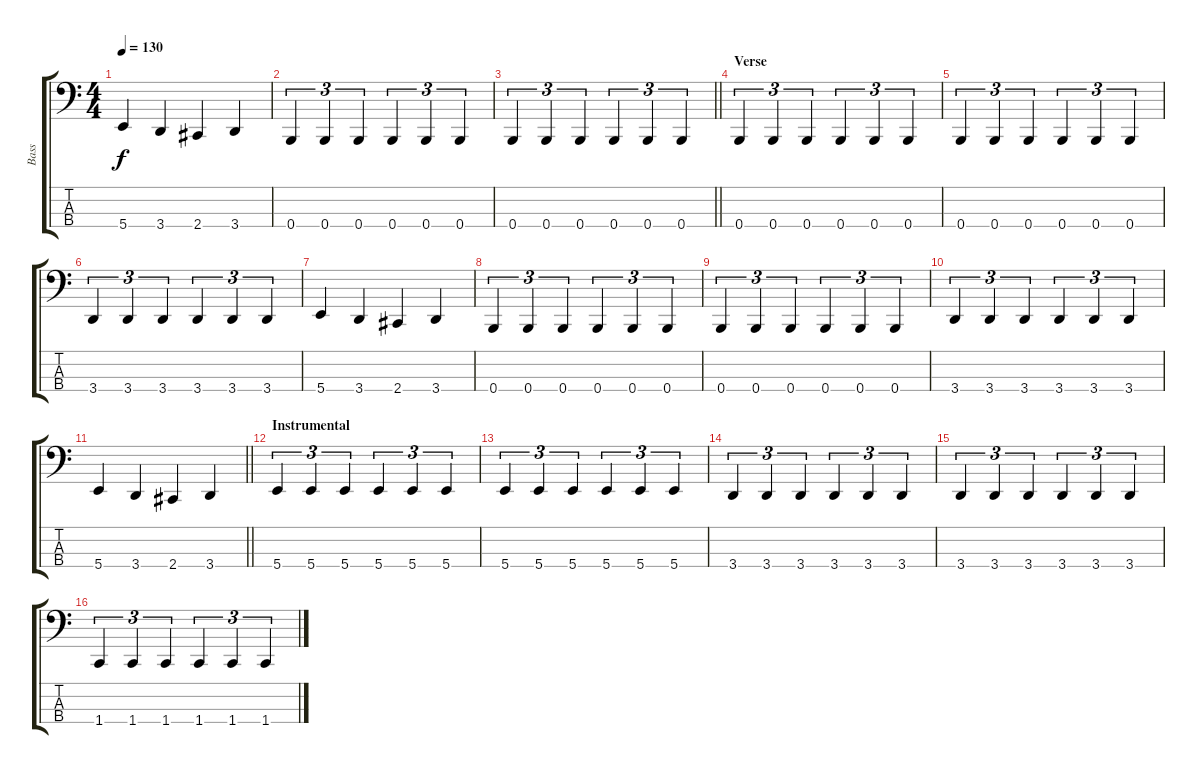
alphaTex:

\track ("Bass" "Bass") {instrument electricbasspick}
\staff {score tabs}
\tuning (D2 A1 E1 B0) {hide}
\ts (4 4)
\tempo 130
\clef f4
\ks c
5.4.4{dy f} 3.4.4 2.4.4 3.4.4 |
0.4.4{tu (3 2)} 0.4.4{tu (3 2)} 0.4.4{tu (3 2)} 0.4.4{tu (3 2)} 0.4.4{tu (3 2)} 0.4.4{tu (3 2)} |
\barLineRight lightlight
0.4.4{tu (3 2)} 0.4.4{tu (3 2)} 0.4.4{tu (3 2)} 0.4.4{tu (3 2)} 0.4.4{tu (3 2)} 0.4.4{tu (3 2)} |
\section ("" "Verse")
0.4.4{tu (3 2)} 0.4.4{tu (3 2)} 0.4.4{tu (3 2)} 0.4.4{tu (3 2)} 0.4.4{tu (3 2)} 0.4.4{tu (3 2)} |
0.4.4{tu (3 2)} 0.4.4{tu (3 2)} 0.4.4{tu (3 2)} 0.4.4{tu (3 2)} 0.4.4{tu (3 2)} 0.4.4{tu (3 2)} |
3.4.4{tu (3 2)} 3.4.4{tu (3 2)} 3.4.4{tu (3 2)} 3.4.4{tu (3 2)} 3.4.4{tu (3 2)} 3.4.4{tu (3 2)} |
5.4.4 3.4.4 2.4.4 3.4.4 |
0.4.4{tu (3 2)} 0.4.4{tu (3 2)} 0.4.4{tu (3 2)} 0.4.4{tu (3 2)} 0.4.4{tu (3 2)} 0.4.4{tu (3 2)} |
0.4.4{tu (3 2)} 0.4.4{tu (3 2)} 0.4.4{tu (3 2)} 0.4.4{tu (3 2)} 0.4.4{tu (3 2)} 0.4.4{tu (3 2)} |
3.4.4{tu (3 2)} 3.4.4{tu (3 2)} 3.4.4{tu (3 2)} 3.4.4{tu (3 2)} 3.4.4{tu (3 2)} 3.4.4{tu (3 2)} |
\barLineRight lightlight
5.4.4 3.4.4 2.4.4 3.4.4 |
\section ("" "Instrumental")
5.4.4{tu (3 2)} 5.4.4{tu (3 2)} 5.4.4{tu (3 2)} 5.4.4{tu (3 2)} 5.4.4{tu (3 2)} 5.4.4{tu (3 2)} |
5.4.4{tu (3 2)} 5.4.4{tu (3 2)} 5.4.4{tu (3 2)} 5.4.4{tu (3 2)} 5.4.4{tu (3 2)} 5.4.4{tu (3 2)} |
3.4.4{tu (3 2)} 3.4.4{tu (3 2)} 3.4.4{tu (3 2)} 3.4.4{tu (3 2)} 3.4.4{tu (3 2)} 3.4.4{tu (3 2)} |
3.4.4{tu (3 2)} 3.4.4{tu (3 2)} 3.4.4{tu (3 2)} 3.4.4{tu (3 2)} 3.4.4{tu (3 2)} 3.4.4{tu (3 2)} |
1.4.4{tu (3 2)} 1.4.4{tu (3 2)} 1.4.4{tu (3 2)} 1.4.4{tu (3 2)} 1.4.4{tu (3 2)} 1.4.4{tu (3 2)}
